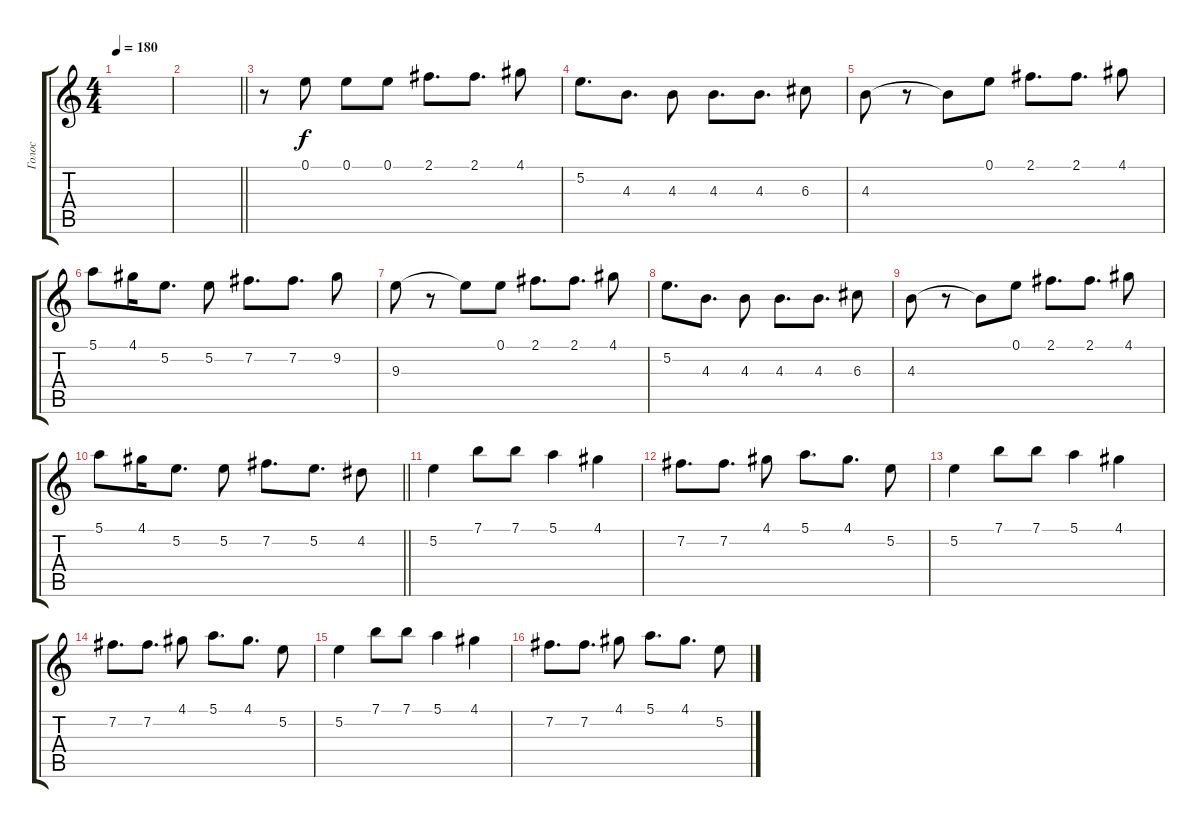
\track ("Голос" "Голос") {instrument contrabass}
\staff {score tabs}
\tuning (E4 B3 G3 D3 A2 E2) {hide}
\ts (4 4)
\tempo 180
\clef g2
\ks c
|
\barLineRight lightlight
|
\section ("" "")
r.8 0.1.8 0.1.8 0.1.8 2.1.8{d} 2.1.8{d} 4.1.8 |
5.2.8{d} 4.3.8{d} 4.3.8 4.3.8{d} 4.3.8{d} 6.3.8 |
4.3.8 r.8 4.3{t}.8 0.1.8 2.1.8{d} 2.1.8{d} 4.1.8 |
5.1.8 4.1.16 5.2.8{d} 5.2.8 7.2.8{d} 7.2.8{d} 9.2.8 |
9.3.8 r.8 9.3{t}.8 0.1.8 2.1.8{d} 2.1.8{d} 4.1.8 |
5.2.8{d} 4.3.8{d} 4.3.8 4.3.8{d} 4.3.8{d} 6.3.8 |
4.3.8 r.8 4.3{t}.8 0.1.8 2.1.8{d} 2.1.8{d} 4.1.8 |
\barLineRight lightlight
5.1.8 4.1.16 5.2.8{d} 5.2.8 7.2.8{d} 5.2.8{d} 4.2.8 |
\section ("" "")
5.2.4 7.1.8 7.1.8 5.1.4 4.1.4 |
7.2.8{d} 7.2.8{d} 4.1.8 5.1.8{d} 4.1.8{d} 5.2.8 |
5.2.4 7.1.8 7.1.8 5.1.4 4.1.4 |
7.2.8{d} 7.2.8{d} 4.1.8 5.1.8{d} 4.1.8{d} 5.2.8 |
5.2.4 7.1.8 7.1.8 5.1.4 4.1.4 |
7.2.8{d} 7.2.8{d} 4.1.8 5.1.8{d} 4.1.8{d} 5.2.8
